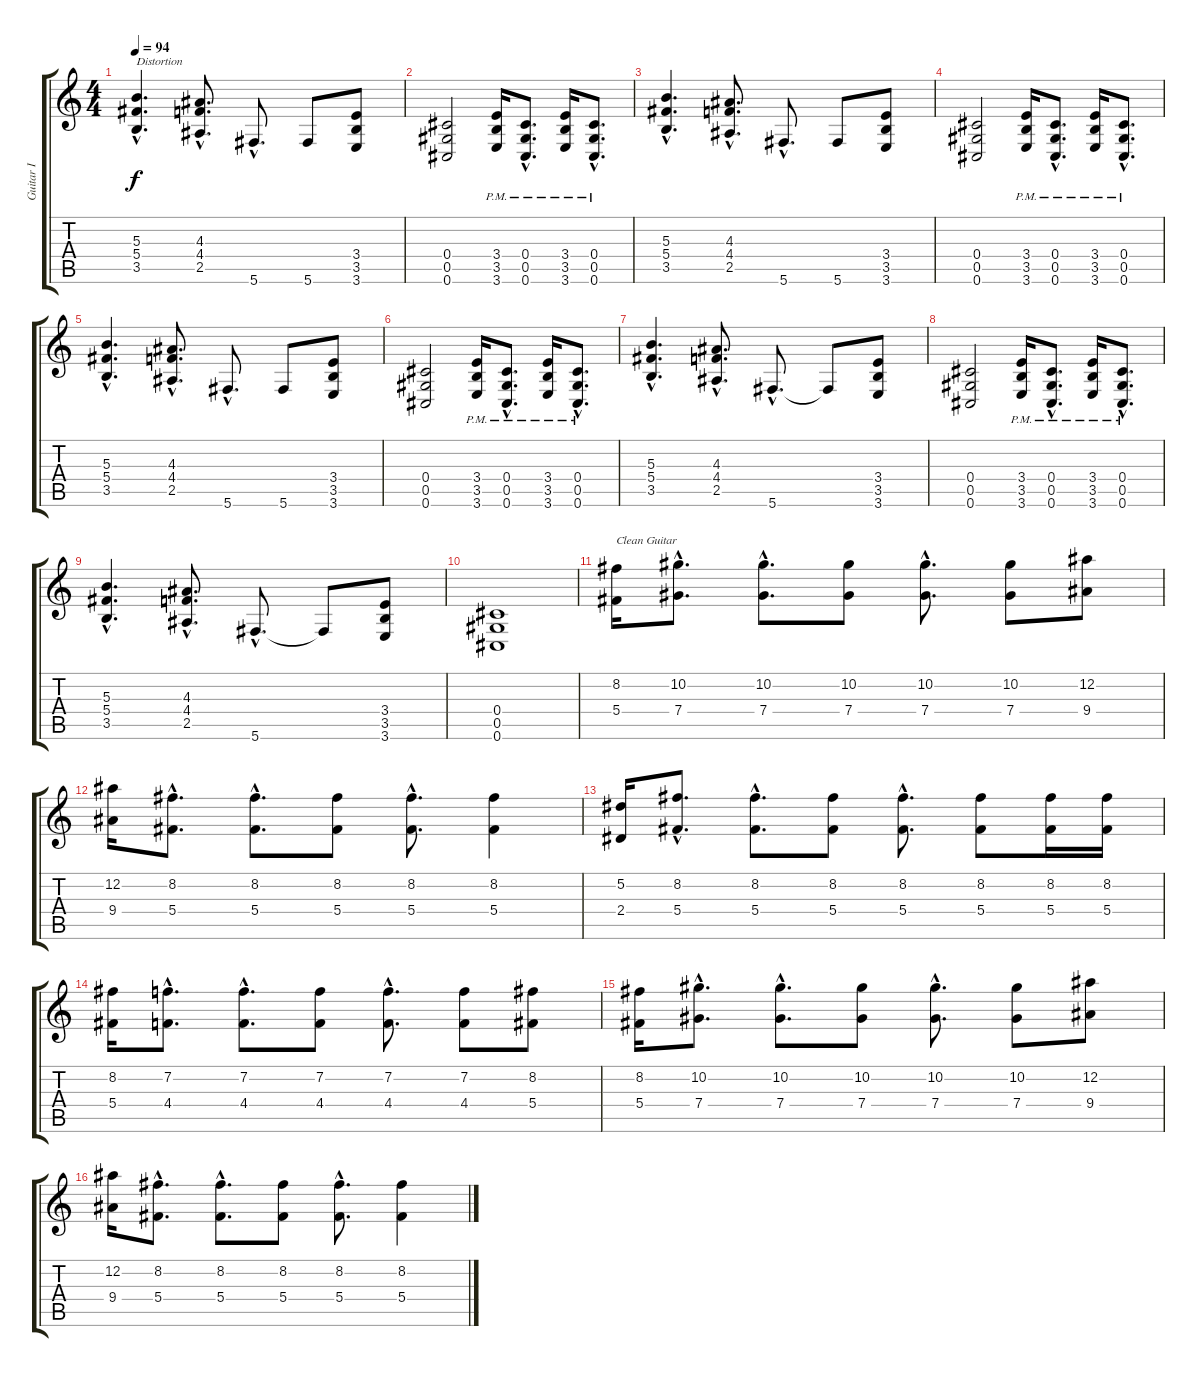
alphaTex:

\track ("Guitar I" "Guitar I") {instrument electricguitarjazz}
\staff {score tabs}
\tuning (Eb4 Bb3 Gb3 Db3 Ab2 Db2) {hide}
\ts (4 4)
\tempo 94
\clef g2
\ks c
(5.3{hac} 5.4{hac} 3.5{hac}).4{d txt "Distortion" dy f volume 16 instrument distortionguitar} (4.3{hac} 4.4{hac} 2.5{hac}).8{d} 5.6{hac}.8{d} 5.6.8 (3.4 3.5 3.6).8 |
(0.4 0.5 0.6).2 (3.4{pm} 3.5{pm} 3.6{pm}).16 (0.4{hac pm} 0.5{hac pm} 0.6{hac pm}).8{d} (3.4{pm} 3.5{pm} 3.6{pm}).16 (0.4{hac pm} 0.5{hac pm} 0.6{hac pm}).8{d} |
(5.3{hac} 5.4{hac} 3.5{hac}).4{d} (4.3{hac} 4.4{hac} 2.5{hac}).8{d} 5.6{hac}.8{d} 5.6.8 (3.4 3.5 3.6).8 |
(0.4 0.5 0.6).2 (3.4{pm} 3.5{pm} 3.6{pm}).16 (0.4{hac pm} 0.5{hac pm} 0.6{hac pm}).8{d} (3.4{pm} 3.5{pm} 3.6{pm}).16 (0.4{hac pm} 0.5{hac pm} 0.6{hac pm}).8{d} |
(5.3{hac} 5.4{hac} 3.5{hac}).4{d} (4.3{hac} 4.4{hac} 2.5{hac}).8{d} 5.6{hac}.8{d} 5.6.8 (3.4 3.5 3.6).8 |
(0.4 0.5 0.6).2 (3.4{pm} 3.5{pm} 3.6{pm}).16 (0.4{hac pm} 0.5{hac pm} 0.6{hac pm}).8{d} (3.4{pm} 3.5{pm} 3.6{pm}).16 (0.4{hac pm} 0.5{hac pm} 0.6{hac pm}).8{d} |
(5.3{hac} 5.4{hac} 3.5{hac}).4{d} (4.3{hac} 4.4{hac} 2.5{hac}).8{d} 5.6{hac}.8{d} 5.6{t}.8 (3.4 3.5 3.6).8 |
(0.4 0.5 0.6).2 (3.4{pm} 3.5{pm} 3.6{pm}).16 (0.4{hac pm} 0.5{hac pm} 0.6{hac pm}).8{d} (3.4{pm} 3.5{pm} 3.6{pm}).16 (0.4{hac pm} 0.5{hac pm} 0.6{hac pm}).8{d} |
(5.3{hac} 5.4{hac} 3.5{hac}).4{d} (4.3{hac} 4.4{hac} 2.5{hac}).8{d} 5.6{hac}.8{d} 5.6{t}.8 (3.4 3.5 3.6).8 |
(0.4 0.5 0.6).1 |
(8.2 5.4).16{txt "Clean Guitar" volume 12 instrument electricguitarjazz} (10.2{hac} 7.4{hac}).8{d} (10.2{hac} 7.4{hac}).8{d} (10.2 7.4).8 (10.2{hac} 7.4{hac}).8{d} (10.2 7.4).8 (12.2 9.4).8 |
(12.2 9.4).16 (8.2{hac} 5.4{hac}).8{d} (8.2{hac} 5.4{hac}).8{d} (8.2 5.4).8 (8.2{hac} 5.4{hac}).8{d} (8.2 5.4).4 |
(5.2 2.4).16 (8.2{hac} 5.4{hac}).8{d} (8.2{hac} 5.4{hac}).8{d} (8.2 5.4).8 (8.2{hac} 5.4{hac}).8{d} (8.2 5.4).8 (8.2 5.4).16 (8.2 5.4).16 |
(8.2 5.4).16 (7.2{hac} 4.4{hac}).8{d} (7.2{hac} 4.4{hac}).8{d} (7.2 4.4).8 (7.2{hac} 4.4{hac}).8{d} (7.2 4.4).8 (8.2 5.4).8 |
(8.2 5.4).16 (10.2{hac} 7.4{hac}).8{d} (10.2{hac} 7.4{hac}).8{d} (10.2 7.4).8 (10.2{hac} 7.4{hac}).8{d} (10.2 7.4).8 (12.2 9.4).8 |
(12.2 9.4).16 (8.2{hac} 5.4{hac}).8{d} (8.2{hac} 5.4{hac}).8{d} (8.2 5.4).8 (8.2{hac} 5.4{hac}).8{d} (8.2 5.4).4
